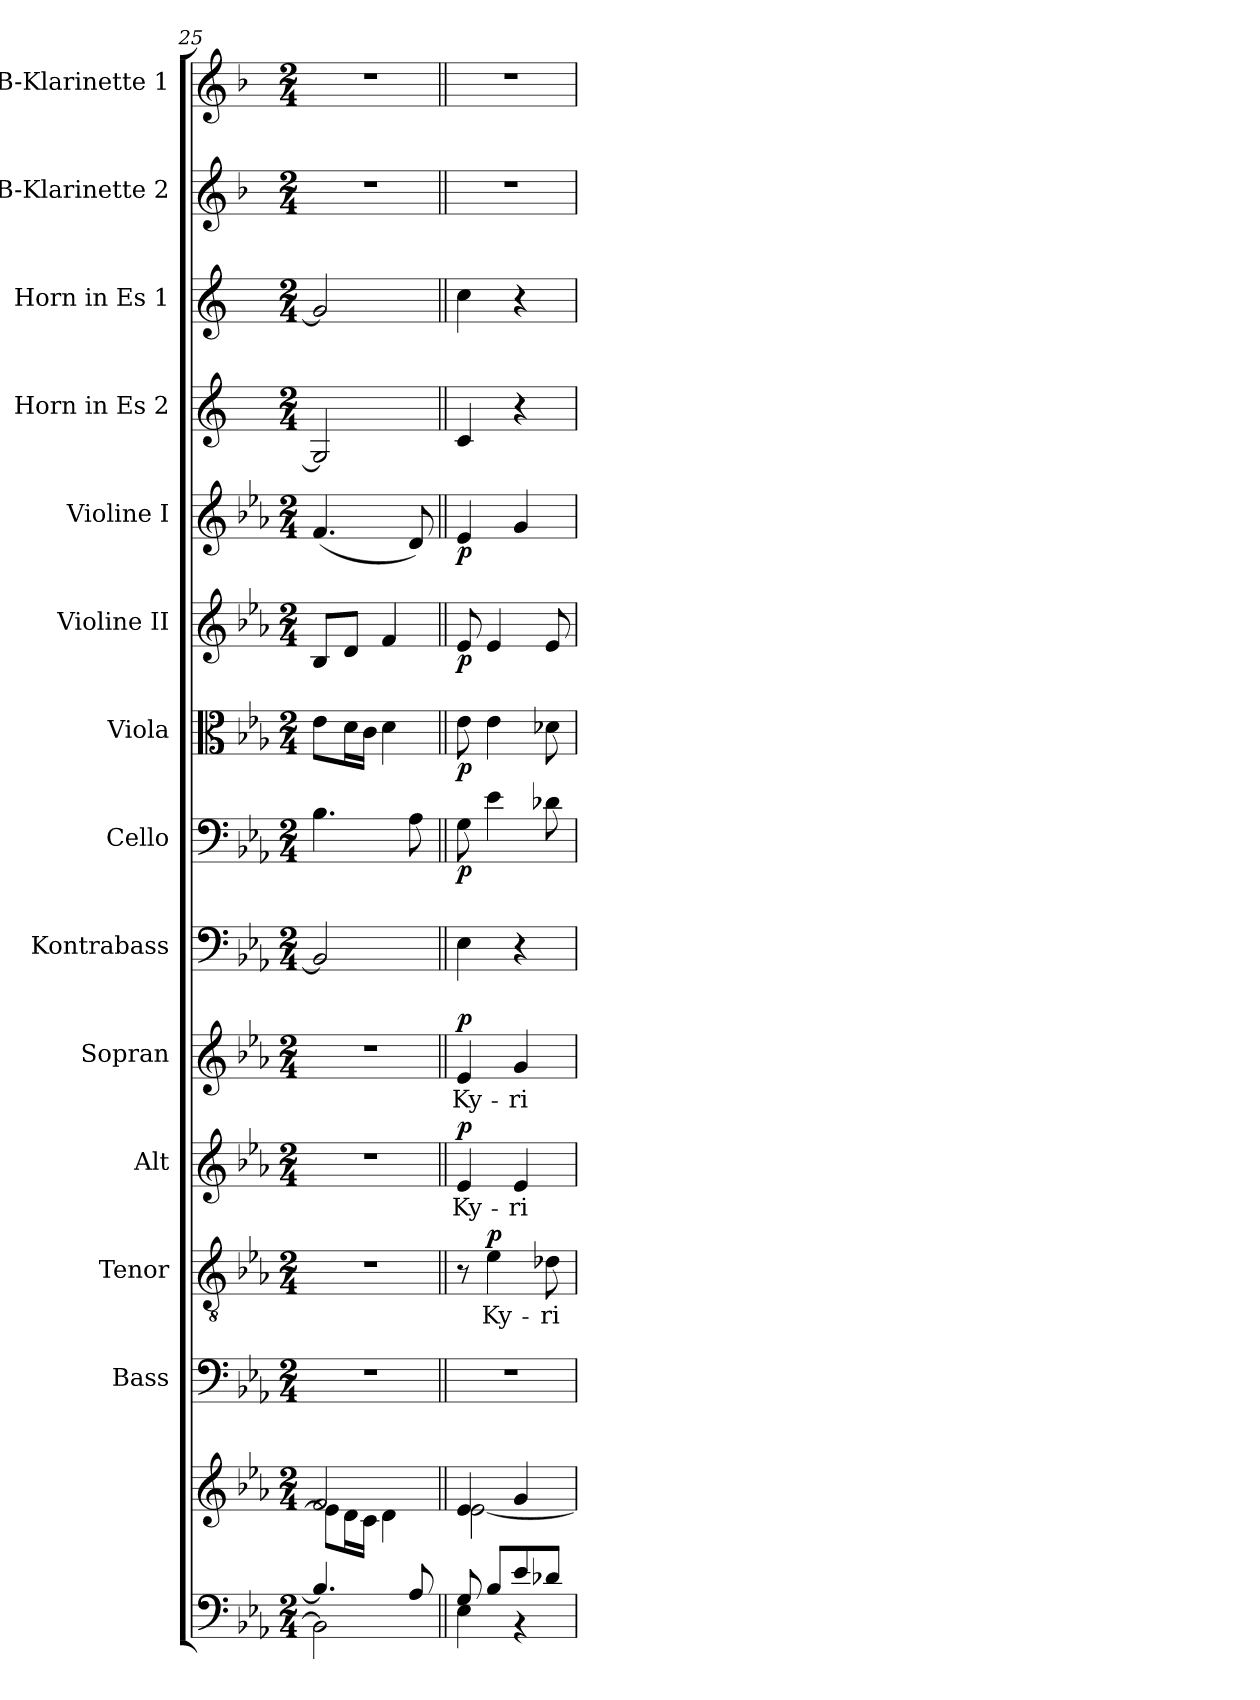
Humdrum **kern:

**kern	**kern	**kern	**kern	**text	**dynam	**kern	**text	**dynam	**kern	**text	**dynam	**kern	**kern	**dynam	**kern	**dynam	**kern	**dynam	**kern	**dynam	**kern	**kern	**kern	**kern
*part14	*part14	*part13	*part12	*part12	*part12	*part11	*part11	*part11	*part10	*part10	*part10	*part9	*part8	*part8	*part7	*part7	*part6	*part6	*part5	*part5	*part4	*part3	*part2	*part1
*staff15	*staff14	*staff13	*staff12	*staff12	*staff12	*staff11	*staff11	*staff11	*staff10	*staff10	*staff10	*staff9	*staff8	*staff8	*staff7	*staff7	*staff6	*staff6	*staff5	*staff5	*staff4	*staff3	*staff2	*staff1
*	*	*I"Bass	*I"Tenor	*	*	*I"Alt	*	*	*I"Sopran	*	*	*I"Kontrabass	*I"Cello	*	*I"Viola	*	*I"Violine II	*	*I"Violine I	*	*I"Horn in Es 2	*I"Horn in Es 1	*I"B-Klarinette 2	*I"B-Klarinette 1
*	*	*I'B.	*I'T.	*	*	*I'A.	*	*	*I'S.	*	*	*I'Kb.	*	*	*I'Vla.	*	*I'Vl. II	*	*I'Vl. I	*	*I'Hrn. 2	*I'Hrn. 1	*I'Kl. 2	*I'Kl. 1
*clefF4	*clefG2	*clefF4	*clefGv2	*	*	*clefG2	*	*	*clefG2	*	*	*clefF4	*clefF4	*	*clefC3	*	*clefG2	*	*clefG2	*	*clefG2	*clefG2	*clefG2	*clefG2
*	*	*	*	*	*	*	*	*	*	*	*	*ITrd7c12	*	*	*	*	*	*	*	*	*ITrd5c9	*ITrd5c9	*ITrd1c2	*ITrd1c2
*k[b-e-a-]	*k[b-e-a-]	*k[b-e-a-]	*k[b-e-a-]	*	*	*k[b-e-a-]	*	*	*k[b-e-a-]	*	*	*k[b-e-a-]	*k[b-e-a-]	*	*k[b-e-a-]	*	*k[b-e-a-]	*	*k[b-e-a-]	*	*k[b-e-a-]	*k[b-e-a-]	*k[b-e-a-]	*k[b-e-a-]
*E-:	*E-:	*E-:	*E-:	*	*	*E-:	*	*	*E-:	*	*	*E-:	*E-:	*	*E-:	*	*E-:	*	*E-:	*	*E-:	*E-:	*E-:	*E-:
*M2/4	*M2/4	*M2/4	*M2/4	*	*	*M2/4	*	*	*M2/4	*	*	*M2/4	*M2/4	*	*M2/4	*	*M2/4	*	*M2/4	*	*M2/4	*M2/4	*M2/4	*M2/4
=25	=25	=25	=25	=25	=25	=25	=25	=25	=25	=25	=25	=25	=25	=25	=25	=25	=25	=25	=25	=25	=25	=25	=25	=25
*^	*^	*	*	*	*	*	*	*	*	*	*	*	*	*	*	*	*	*	*	*	*	*	*	*
4.B-/]	2BB-\]	2f/	8e-\L]	2r	2r	.	.	2r	.	.	2r	.	.	2BBB-/]	4.B-\	.	8e-\L	.	8B-/L	.	(<4.f/	.	2BB-/]	2B-/]	2r	2r
.	.	.	16d\L	.	.	.	.	.	.	.	.	.	.	.	.	.	16d\L	.	8d/J	.	.	.	.	.	.	.
.	.	.	16c\JJ	.	.	.	.	.	.	.	.	.	.	.	.	.	16c\JJ	.	.	.	.	.	.	.	.	.
.	.	.	4d\	.	.	.	.	.	.	.	.	.	.	.	.	.	4d\	.	4f/	.	.	.	.	.	.	.
8A-/	.	.	.	.	.	.	.	.	.	.	.	.	.	.	8A-\	.	.	.	.	.	8d/)	.	.	.	.	.
=26||	=26||	=26||	=26||	=26||	=26||	=26||	=26||	=26||	=26||	=26||	=26||	=26||	=26||	=26||	=26||	=26||	=26||	=26||	=26||	=26||	=26||	=26||	=26||	=26||	=26||	=26||
!	!	!	!	!	!	!	!	!	!LO:LY:b	!LO:DY:a	!	!LO:LY:b	!LO:DY:a	!	!	!LO:DY:b	!	!LO:DY:b	!	!LO:DY:b	!	!LO:DY:b	!	!	!	!
8G/	4E-\	4e-/	[<2e-\	2r	8r	.	.	4e-/	Ky-	p	4e-/	Ky-	p	4EE-\	8G\	p	8e-\	p	8e-/	p	4e-/	p	4E-/	4e-\	2r	2r
!	!	!	!	!	!	!LO:LY:b	!LO:DY:a	!	!	!	!	!	!	!	!	!	!	!	!	!	!	!	!	!	!	!
8B-/L	.	.	.	.	4e-\	Ky-	p	.	.	.	.	.	.	.	4e-\	.	4e-\	.	4e-/	.	.	.	.	.	.	.
!	!	!	!	!	!	!	!	!	!LO:LY:b	!	!	!LO:LY:b	!	!	!	!	!	!	!	!	!	!	!	!	!	!
8e-/	4r	4g/	.	.	.	.	.	4e-/	-ri-	.	4g/	-ri-	.	4r	.	.	.	.	.	.	4g/	.	4r	4r	.	.
!	!	!	!	!	!	!LO:LY:b	!	!	!	!	!	!	!	!	!	!	!	!	!	!	!	!	!	!	!	!
8d-X/J	.	.	.	.	8d-X\	-ri-	.	.	.	.	.	.	.	.	8d-X\	.	8d-X\	.	8e-/	.	.	.	.	.	.	.
*v	*v	*	*	*	*	*	*	*	*	*	*	*	*	*	*	*	*	*	*	*	*	*	*	*	*	*
*	*v	*v	*	*	*	*	*	*	*	*	*	*	*	*	*	*	*	*	*	*	*	*	*	*	*
=	=	=	=	=	=	=	=	=	=	=	=	=	=	=	=	=	=	=	=	=	=	=	=	=
*-	*-	*-	*-	*-	*-	*-	*-	*-	*-	*-	*-	*-	*-	*-	*-	*-	*-	*-	*-	*-	*-	*-	*-	*-
